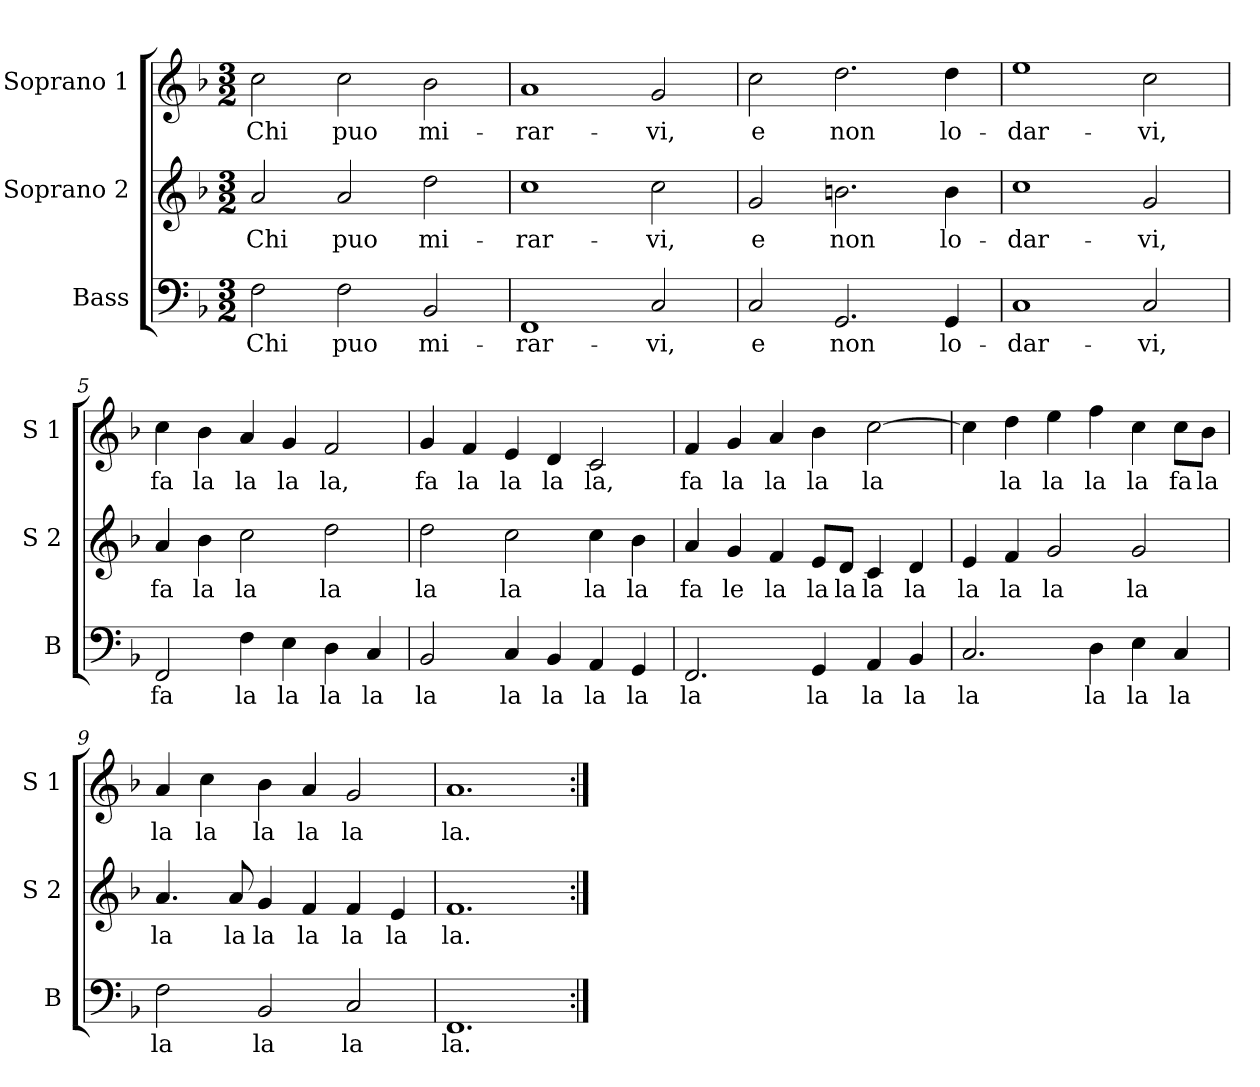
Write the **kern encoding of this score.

**kern	**text	**kern	**text	**kern	**text
*part3	*part3	*part2	*part2	*part1	*part1
*staff3	*staff3	*staff2	*staff2	*staff1	*staff1
*I"Bass	*	*I"Soprano 2	*	*I"Soprano 1	*
*I'B	*	*I'S 2	*	*I'S 1	*
*clefF4	*	*clefG2	*	*clefG2	*
*k[b-]	*	*k[b-]	*	*k[b-]	*
*F:	*	*F:	*	*F:	*
*M3/2	*	*M3/2	*	*M3/2	*
=1	=1	=1	=1	=1	=1
!	!LO:LY:b	!	!LO:LY:b	!	!LO:LY:b
2F\	Chi	2a/	Chi	2cc\	Chi
!	!LO:LY:b	!	!LO:LY:b	!	!LO:LY:b
2F\	puo	2a/	puo	2cc\	puo
!	!LO:LY:b	!	!LO:LY:b	!	!LO:LY:b
2BB-/	mi-	2dd\	mi-	2b-\	mi-
=2	=2	=2	=2	=2	=2
!	!LO:LY:b	!	!LO:LY:b	!	!LO:LY:b
1FF	-rar-	1cc	-rar-	1a	-rar-
!	!LO:LY:b	!	!LO:LY:b	!	!LO:LY:b
2C/	-vi,	2cc\	-vi,	2g/	-vi,
=3	=3	=3	=3	=3	=3
!	!LO:LY:b	!	!LO:LY:b	!	!LO:LY:b
2C/	e	2g/	e	2cc\	e
!	!LO:LY:b	!	!LO:LY:b	!	!LO:LY:b
2.GG/	non	2.bn\	non	2.dd\	non
!	!LO:LY:b	!	!LO:LY:b	!	!LO:LY:b
4GG/	lo-	4b\	lo-	4dd\	lo-
=4	=4	=4	=4	=4	=4
!	!LO:LY:b	!	!LO:LY:b	!	!LO:LY:b
1C	-dar-	1cc	-dar-	1ee	-dar-
!	!LO:LY:b	!	!LO:LY:b	!	!LO:LY:b
2C/	-vi,	2g/	-vi,	2cc\	-vi,
=5	=5	=5	=5	=5	=5
!	!LO:LY:b	!	!LO:LY:b	!	!LO:LY:b
2FF/	fa	4a/	fa	4cc\	fa
!	!	!	!LO:LY:b	!	!LO:LY:b
.	.	4b-\	la	4b-\	la
!	!LO:LY:b	!	!LO:LY:b	!	!LO:LY:b
4F\	la	2cc\	la	4a/	la
!	!LO:LY:b	!	!	!	!LO:LY:b
4E\	la	.	.	4g/	la
!	!LO:LY:b	!	!LO:LY:b	!	!LO:LY:b
4D\	la	2dd\	la	2f/	la,
!	!LO:LY:b	!	!	!	!
4C/	la	.	.	.	.
!!LO:LB:g=z
=6	=6	=6	=6	=6	=6
!	!LO:LY:b	!	!LO:LY:b	!	!LO:LY:b
2BB-/	la	2dd\	la	4g/	fa
!	!	!	!	!	!LO:LY:b
.	.	.	.	4f/	la
!	!LO:LY:b	!	!LO:LY:b	!	!LO:LY:b
4C/	la	2cc\	la	4e/	la
!	!LO:LY:b	!	!	!	!LO:LY:b
4BB-/	la	.	.	4d/	la
!	!LO:LY:b	!	!LO:LY:b	!	!LO:LY:b
4AA/	la	4cc\	la	2c/	la,
!	!LO:LY:b	!	!LO:LY:b	!	!
4GG/	la	4b-\	la	.	.
=7	=7	=7	=7	=7	=7
!	!LO:LY:b	!	!LO:LY:b	!	!LO:LY:b
2.FF/	la	4a/	fa	4f/	fa
!	!	!	!LO:LY:b	!	!LO:LY:b
.	.	4g/	le	4g/	la
!	!	!	!LO:LY:b	!	!LO:LY:b
.	.	4f/	la	4a/	la
!	!LO:LY:b	!	!LO:LY:b	!	!LO:LY:b
4GG/	la	8e/L	la	4b-\	la
!	!	!	!LO:LY:b	!	!
.	.	8d/J	la	.	.
!	!LO:LY:b	!	!LO:LY:b	!	!LO:LY:b
4AA/	la	4c/	la	[2cc\	la
!	!LO:LY:b	!	!LO:LY:b	!	!
4BB-/	la	4d/	la	.	.
=8	=8	=8	=8	=8	=8
!	!LO:LY:b	!	!LO:LY:b	!	!
2.C/	la	4e/	la	4cc\]	.
!	!	!	!LO:LY:b	!	!LO:LY:b
.	.	4f/	la	4dd\	la
!	!	!	!LO:LY:b	!	!LO:LY:b
.	.	2g/	la	4ee\	la
!	!LO:LY:b	!	!	!	!LO:LY:b
4D\	la	.	.	4ff\	la
!	!LO:LY:b	!	!LO:LY:b	!	!LO:LY:b
4E\	la	2g/	la	4cc\	la
!	!LO:LY:b	!	!	!	!LO:LY:b
4C/	la	.	.	8cc\L	fa
!	!	!	!	!	!LO:LY:b
.	.	.	.	8b-\J	la
=9	=9	=9	=9	=9	=9
!	!LO:LY:b	!	!LO:LY:b	!	!LO:LY:b
2F\	la	4.a/	la	4a/	la
!	!	!	!	!	!LO:LY:b
.	.	.	.	4cc\	la
!	!	!	!LO:LY:b	!	!
.	.	8a/	la	.	.
!	!LO:LY:b	!	!LO:LY:b	!	!LO:LY:b
2BB-/	la	4g/	la	4b-\	la
!	!	!	!LO:LY:b	!	!LO:LY:b
.	.	4f/	la	4a/	la
!	!LO:LY:b	!	!LO:LY:b	!	!LO:LY:b
2C/	la	4f/	la	2g/	la
!	!	!	!LO:LY:b	!	!
.	.	4e/	la	.	.
=10	=10	=10	=10	=10	=10
!	!LO:LY:b	!	!LO:LY:b	!	!LO:LY:b
1.FF	la.	1.f	la.	1.a	la.
=:|!	=:|!	=:|!	=:|!	=:|!	=:|!
*-	*-	*-	*-	*-	*-
